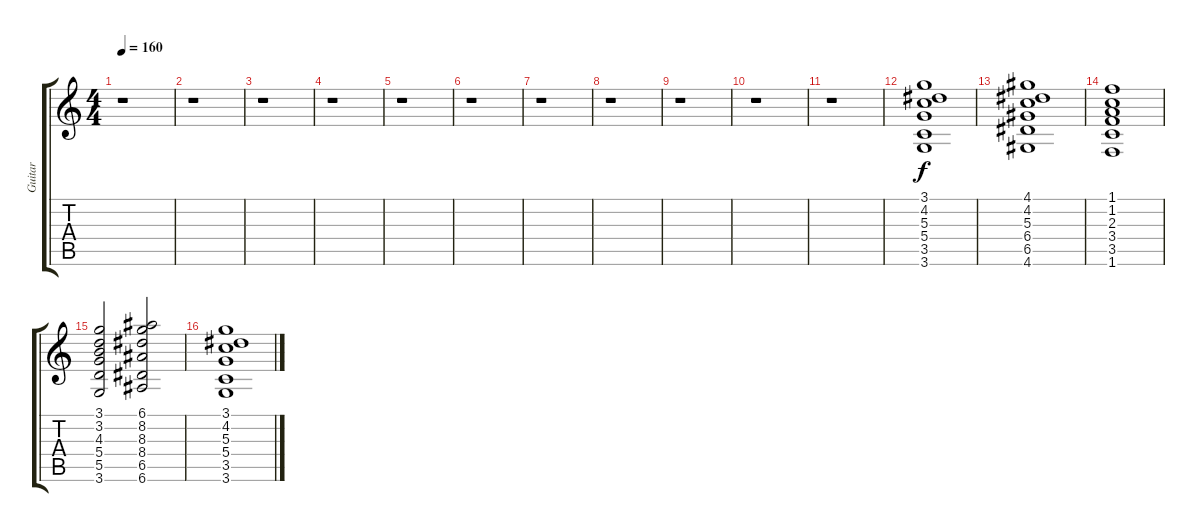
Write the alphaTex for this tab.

\track ("Guitar" "Guitar") {instrument distortionguitar}
\staff {score tabs}
\tuning (E4 B3 G3 D3 A2 E2) {hide}
\ts (4 4)
\tempo 160
\clef g2
\ks c
r.1{dy f} |
r.1 |
r.1 |
r.1 |
r.1 |
r.1 |
r.1 |
r.1 |
r.1 |
r.1 |
r.1 |
(3.1 4.2 5.3 5.4 3.5 3.6).1 |
(4.1 4.2 5.3 6.4 6.5 4.6).1 |
(1.1 1.2 2.3 3.4 3.5 1.6).1 |
(3.1 3.2 4.3 5.4 5.5 3.6).2 (6.1 8.2 8.3 8.4 6.5 6.6).2 |
(3.1 4.2 5.3 5.4 3.5 3.6).1
